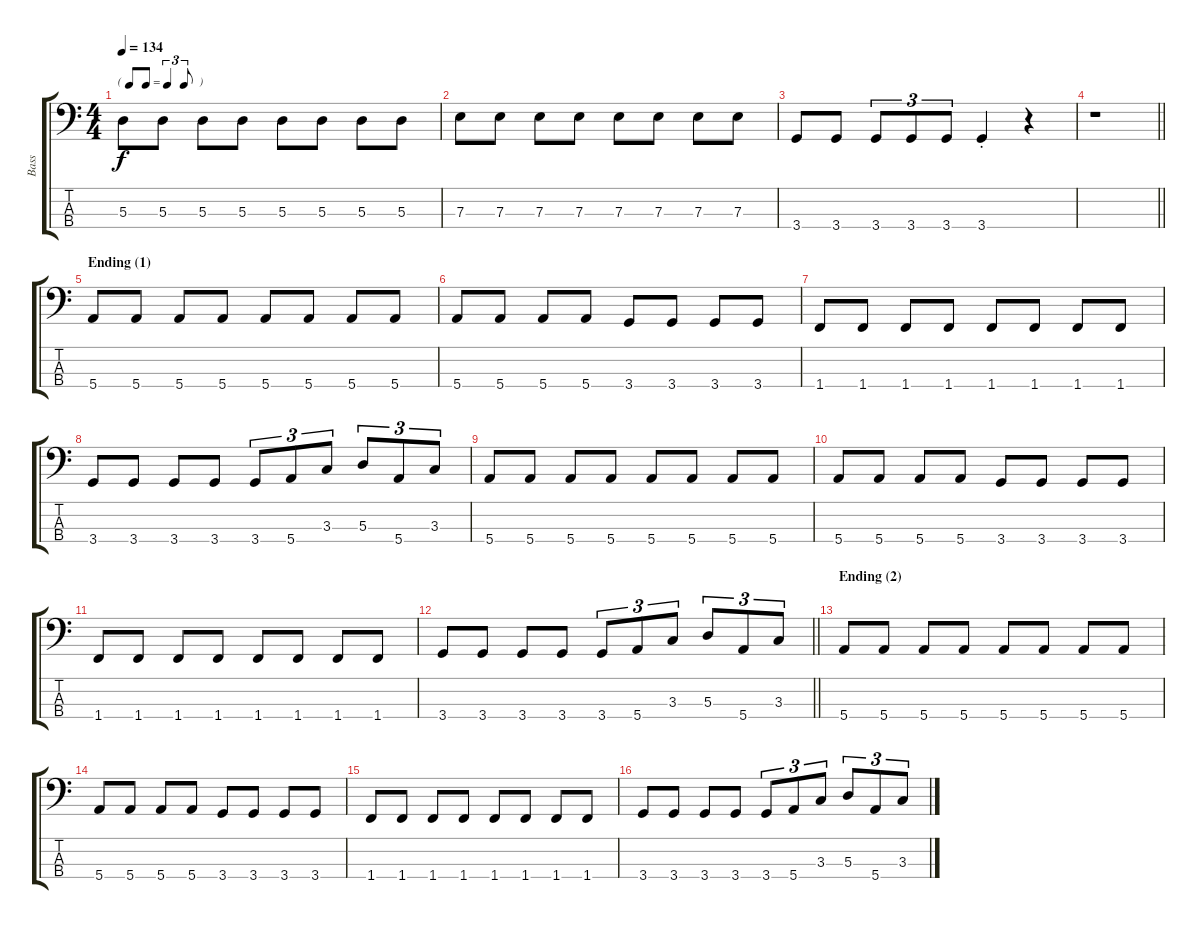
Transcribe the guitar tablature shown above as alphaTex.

\track ("Bass" "Bass") {instrument electricbassfinger}
\staff {score tabs}
\tuning (G2 D2 A1 E1) {hide}
\ts (4 4)
\tf triplet8th
\tempo 134
\clef f4
\ks c
5.3.8{dy f} 5.3.8 5.3.8 5.3.8 5.3.8 5.3.8 5.3.8 5.3.8 |
7.3.8 7.3.8 7.3.8 7.3.8 7.3.8 7.3.8 7.3.8 7.3.8 |
3.4.8 3.4.8 3.4.8{tu (3 2)} 3.4.8{tu (3 2)} 3.4.8{tu (3 2)} 3.4{st}.4 r.4 |
\barLineRight lightlight
r.1 |
\section ("" "Ending (1)")
5.4.8 5.4.8 5.4.8 5.4.8 5.4.8 5.4.8 5.4.8 5.4.8 |
5.4.8 5.4.8 5.4.8 5.4.8 3.4.8 3.4.8 3.4.8 3.4.8 |
1.4.8 1.4.8 1.4.8 1.4.8 1.4.8 1.4.8 1.4.8 1.4.8 |
3.4.8 3.4.8 3.4.8 3.4.8 3.4.8{tu (3 2)} 5.4.8{tu (3 2)} 3.3.8{tu (3 2)} 5.3.8{tu (3 2)} 5.4.8{tu (3 2)} 3.3.8{tu (3 2)} |
5.4.8 5.4.8 5.4.8 5.4.8 5.4.8 5.4.8 5.4.8 5.4.8 |
5.4.8 5.4.8 5.4.8 5.4.8 3.4.8 3.4.8 3.4.8 3.4.8 |
1.4.8 1.4.8 1.4.8 1.4.8 1.4.8 1.4.8 1.4.8 1.4.8 |
\barLineRight lightlight
3.4.8 3.4.8 3.4.8 3.4.8 3.4.8{tu (3 2)} 5.4.8{tu (3 2)} 3.3.8{tu (3 2)} 5.3.8{tu (3 2)} 5.4.8{tu (3 2)} 3.3.8{tu (3 2)} |
\section ("" "Ending (2)")
5.4.8 5.4.8 5.4.8 5.4.8 5.4.8 5.4.8 5.4.8 5.4.8 |
5.4.8 5.4.8 5.4.8 5.4.8 3.4.8 3.4.8 3.4.8 3.4.8 |
1.4.8 1.4.8 1.4.8 1.4.8 1.4.8 1.4.8 1.4.8 1.4.8 |
3.4.8 3.4.8 3.4.8 3.4.8 3.4.8{tu (3 2)} 5.4.8{tu (3 2)} 3.3.8{tu (3 2)} 5.3.8{tu (3 2)} 5.4.8{tu (3 2)} 3.3.8{tu (3 2)}
